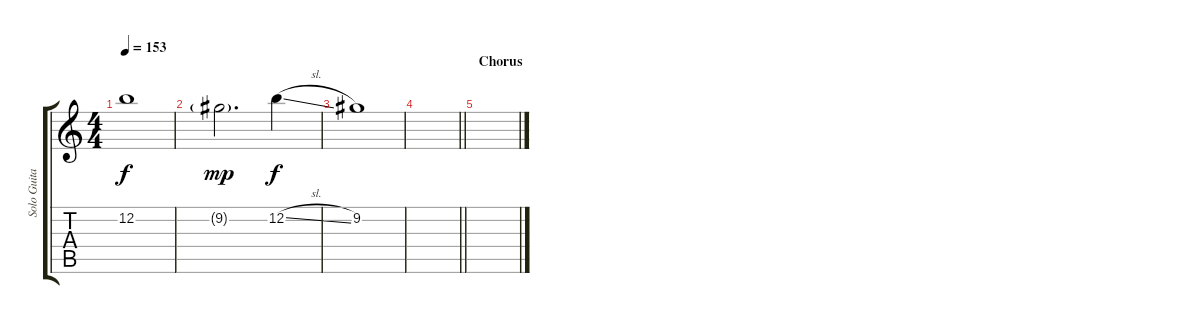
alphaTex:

\track ("Solo Guitar" "Solo Guita") {instrument distortionguitar}
\staff {score tabs}
\tuning (E4 B3 G3 D3 A2 E2) {hide}
\ts (4 4)
\tempo 153
\clef g2
\ks c
12.2.1{dy f} |
9.2{g}.2{d dy mp} 12.2{sl}.4{dy f} |
9.2.1 |
\barLineRight lightlight
|
\section ("" "Chorus")
